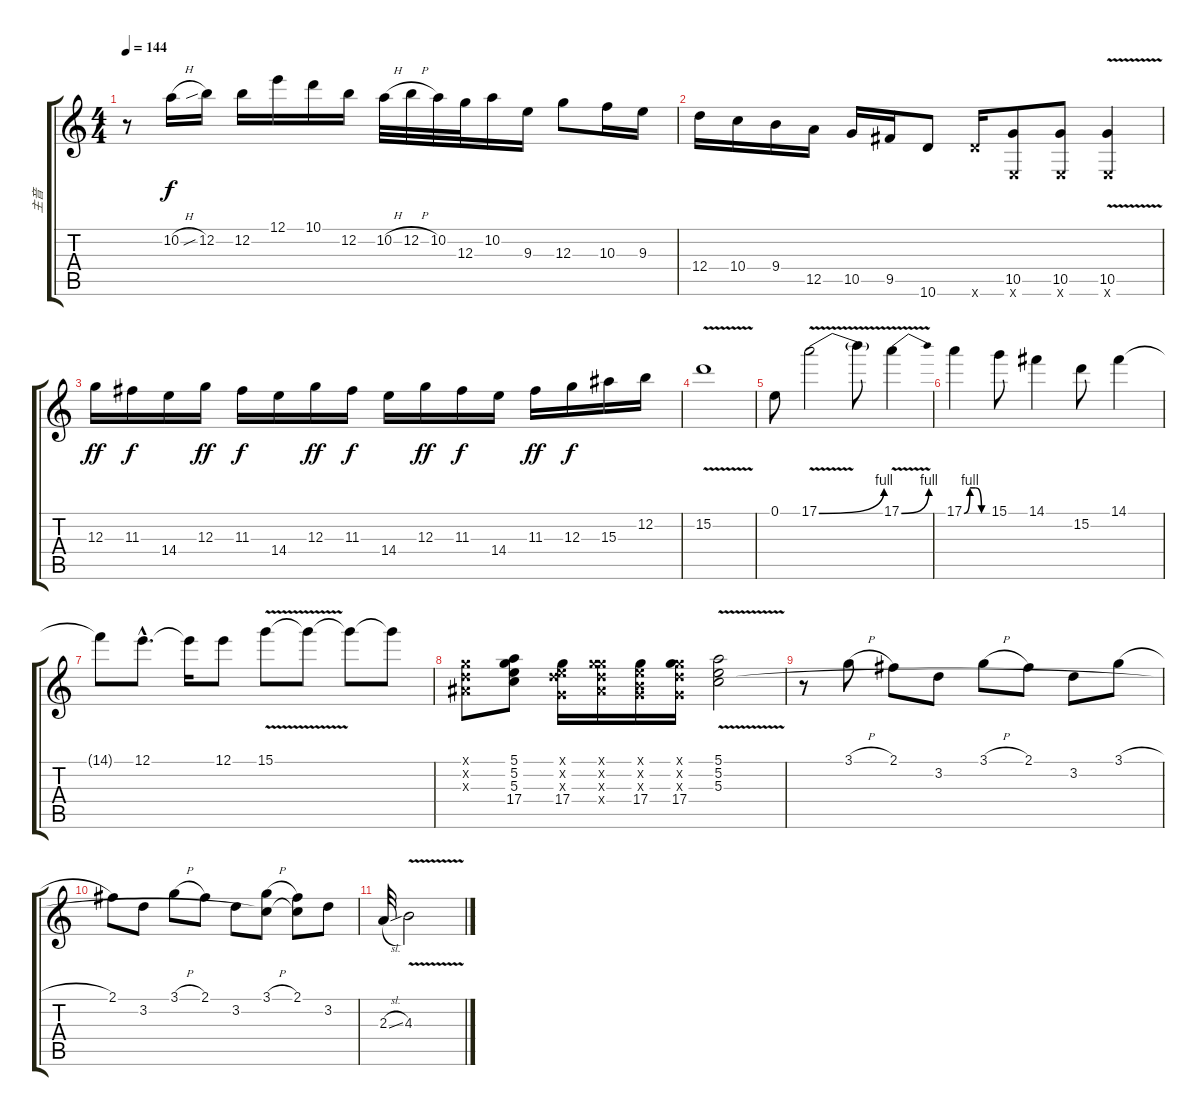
\track ("主音" "主音") {instrument distortionguitar}
\staff {score tabs}
\tuning (E4 B3 G3 D3 A2 E2) {hide}
\ts (4 4)
\tempo 144
\clef g2
\ks c
r.8{dy f} 10.2{h}.16 12.2{sib}.16 12.2.16 12.1.16 10.1.16 12.2.16 10.2{h}.32 12.2{h}.32 10.2.32 12.3.32 10.2.16 9.3.16 12.3.8 10.3.16 9.3.16 |
12.4.16 10.4.16 9.4.16 12.5.16 10.5.16 9.5.16 10.6.8 10.6{x}.16 (10.5 0.6{x}).8 (10.5 0.6{x}).8 (10.5{v} 0.6{x}).4 |
12.3.16{dy ff} 11.3.16{dy f} 14.4.16 12.3.16{dy ff} 11.3.16{dy f} 14.4.16 12.3.16{dy ff} 11.3.16{dy f} 14.4.16 12.3.16{dy ff} 11.3.16{dy f} 14.4.16 11.3.16{dy ff} 12.3.16{dy f} 15.3.16 12.2.16 |
15.2{v}.1 |
0.1.8 17.1{be (bend 0 0 60 4) v}.2 17.1{t}.8 17.1{be (bend 0 0 60 4) v}.4 |
17.1{be (custom 0 0 15 4 30 4 45 0 60 0)}.4 15.1.8 14.1.4 15.2.8 14.1.4 |
14.1{t}.8 12.1{hac}.8{d} 12.1{t}.16 12.1.8 15.1{v}.8 15.1{t}.8 15.1{t}.8 15.1{t}.8 |
(3.1{x} 3.2{x} 3.3{x}).8 (5.1 5.2 5.3 17.4).8 (0.1{x} 3.2{x} 0.3{x} 17.4).16 (3.1{x} 3.2{x} 3.3{x} 17.4{x}).16 (0.1{x} 0.2{x} 0.3{x} 17.4).16 (3.1{x} 3.2{x} 0.3{x} 17.4).16 (5.1{v} 5.2 5.3).2 |
r.8 3.1{h}.8 2.1.8 3.2.8 3.1{h}.8 2.1.8 3.2.8 3.1{h}.8 |
2.1.8 3.2.8 3.1{h}.8 2.1.8 3.2.8 (3.1{h} 5.3{t}).8 (2.1 5.3{t}).8 3.2.8 |
2.3{sl}.32{instrument acousticguitarsteel} 4.3{v}.2{instrument overdrivenguitar}
